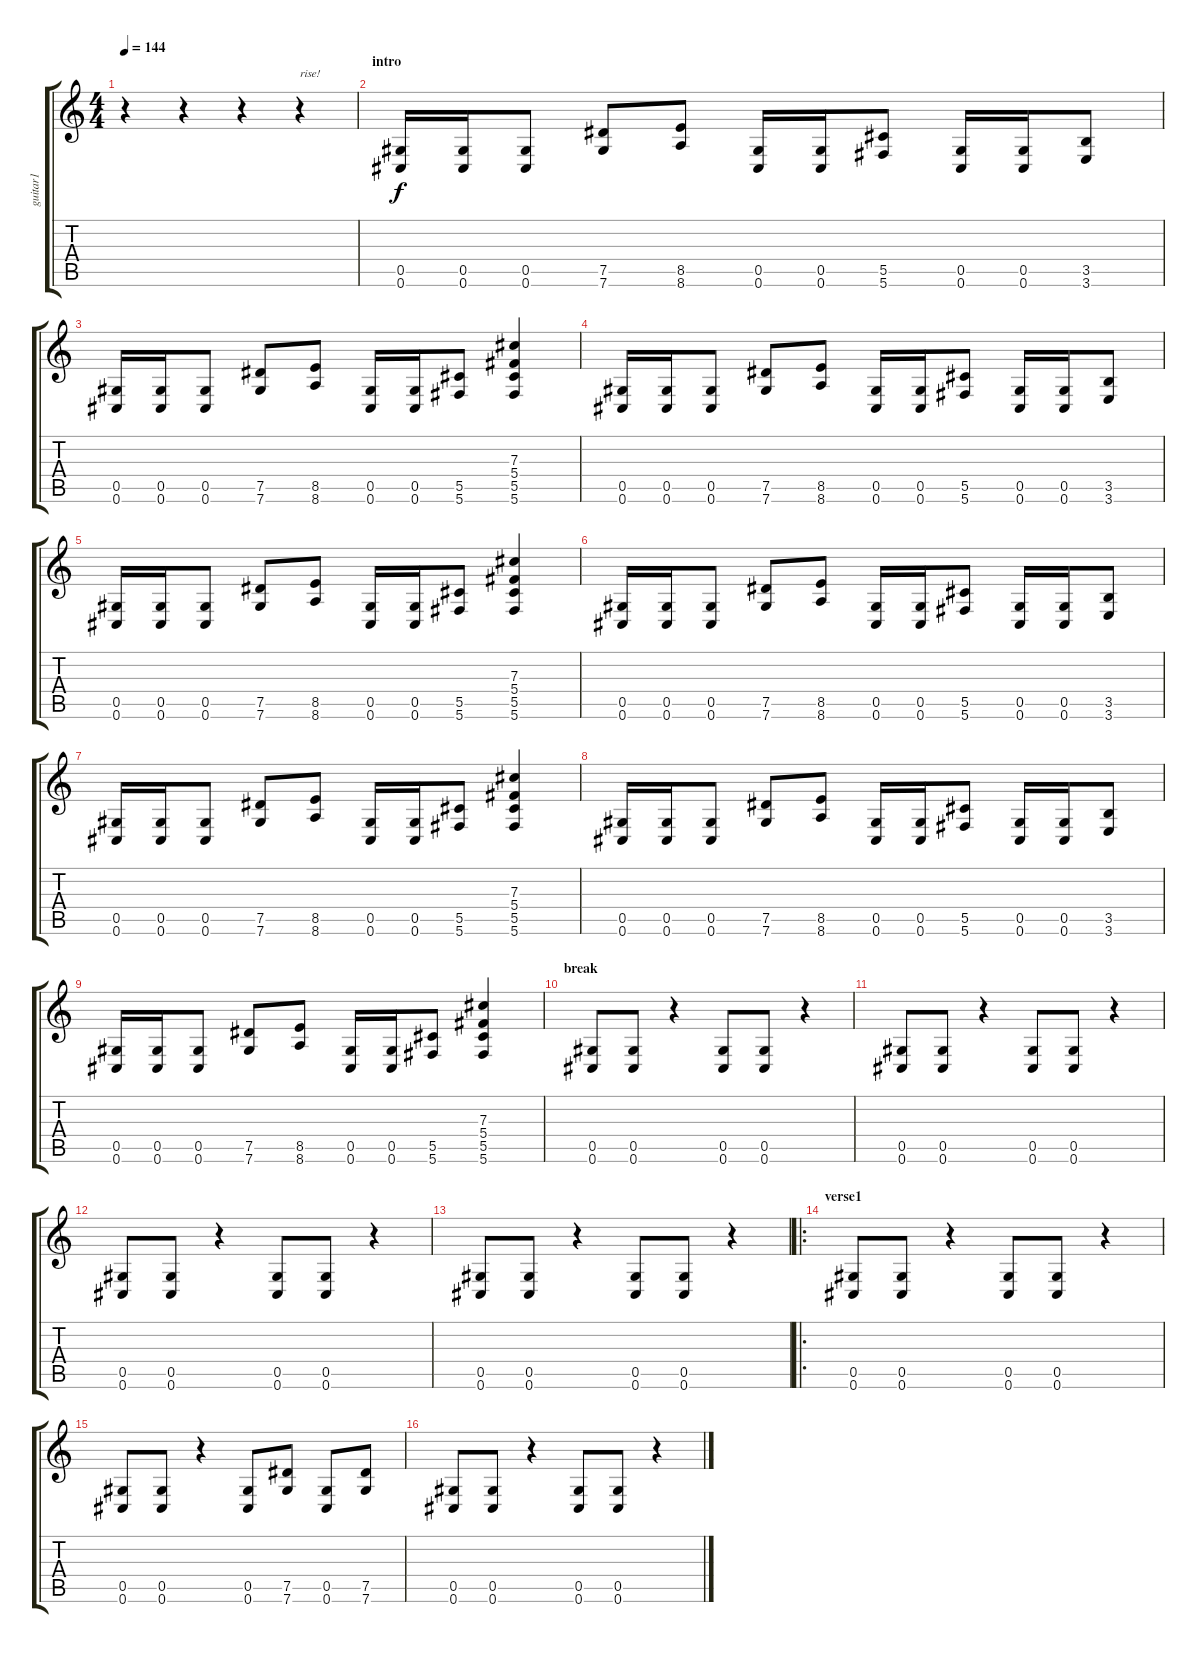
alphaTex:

\track ("guitar1" "guitar1") {instrument distortionguitar}
\staff {score tabs}
\tuning (Eb4 Bb3 Gb3 Db3 Ab2 Db2) {hide}
\ts (4 4)
\tempo 144
\clef g2
\ks c
r.4{dy f instrument distortionguitar} r.4 r.4 r.4{txt "rise!"} |
\section ("" "intro")
(0.5 0.6).16 (0.5 0.6).16 (0.5 0.6).8 (7.5 7.6).8 (8.5 8.6).8 (0.5 0.6).16 (0.5 0.6).16 (5.5 5.6).8 (0.5 0.6).16 (0.5 0.6).16 (3.5 3.6).8 |
(0.5 0.6).16 (0.5 0.6).16 (0.5 0.6).8 (7.5 7.6).8 (8.5 8.6).8 (0.5 0.6).16 (0.5 0.6).16 (5.5 5.6).8 (7.3 5.4 5.5 5.6).4 |
(0.5 0.6).16 (0.5 0.6).16 (0.5 0.6).8 (7.5 7.6).8 (8.5 8.6).8 (0.5 0.6).16 (0.5 0.6).16 (5.5 5.6).8 (0.5 0.6).16 (0.5 0.6).16 (3.5 3.6).8 |
(0.5 0.6).16 (0.5 0.6).16 (0.5 0.6).8 (7.5 7.6).8 (8.5 8.6).8 (0.5 0.6).16 (0.5 0.6).16 (5.5 5.6).8 (7.3 5.4 5.5 5.6).4 |
(0.5 0.6).16 (0.5 0.6).16 (0.5 0.6).8 (7.5 7.6).8 (8.5 8.6).8 (0.5 0.6).16 (0.5 0.6).16 (5.5 5.6).8 (0.5 0.6).16 (0.5 0.6).16 (3.5 3.6).8 |
(0.5 0.6).16 (0.5 0.6).16 (0.5 0.6).8 (7.5 7.6).8 (8.5 8.6).8 (0.5 0.6).16 (0.5 0.6).16 (5.5 5.6).8 (7.3 5.4 5.5 5.6).4 |
(0.5 0.6).16 (0.5 0.6).16 (0.5 0.6).8 (7.5 7.6).8 (8.5 8.6).8 (0.5 0.6).16 (0.5 0.6).16 (5.5 5.6).8 (0.5 0.6).16 (0.5 0.6).16 (3.5 3.6).8 |
(0.5 0.6).16 (0.5 0.6).16 (0.5 0.6).8 (7.5 7.6).8 (8.5 8.6).8 (0.5 0.6).16 (0.5 0.6).16 (5.5 5.6).8 (7.3 5.4 5.5 5.6).4 |
\section ("" "break")
(0.5 0.6).8 (0.5 0.6).8 r.4 (0.5 0.6).8 (0.5 0.6).8 r.4 |
(0.5 0.6).8 (0.5 0.6).8 r.4 (0.5 0.6).8 (0.5 0.6).8 r.4 |
(0.5 0.6).8 (0.5 0.6).8 r.4 (0.5 0.6).8 (0.5 0.6).8 r.4 |
(0.5 0.6).8 (0.5 0.6).8 r.4 (0.5 0.6).8 (0.5 0.6).8 r.4 |
\ro
\section ("" "verse1")
(0.5 0.6).8 (0.5 0.6).8 r.4 (0.5 0.6).8 (0.5 0.6).8 r.4 |
(0.5 0.6).8 (0.5 0.6).8 r.4 (0.5 0.6).8 (7.5 7.6).8 (0.5 0.6).8 (7.5 7.6).8 |
(0.5 0.6).8 (0.5 0.6).8 r.4 (0.5 0.6).8 (0.5 0.6).8 r.4
